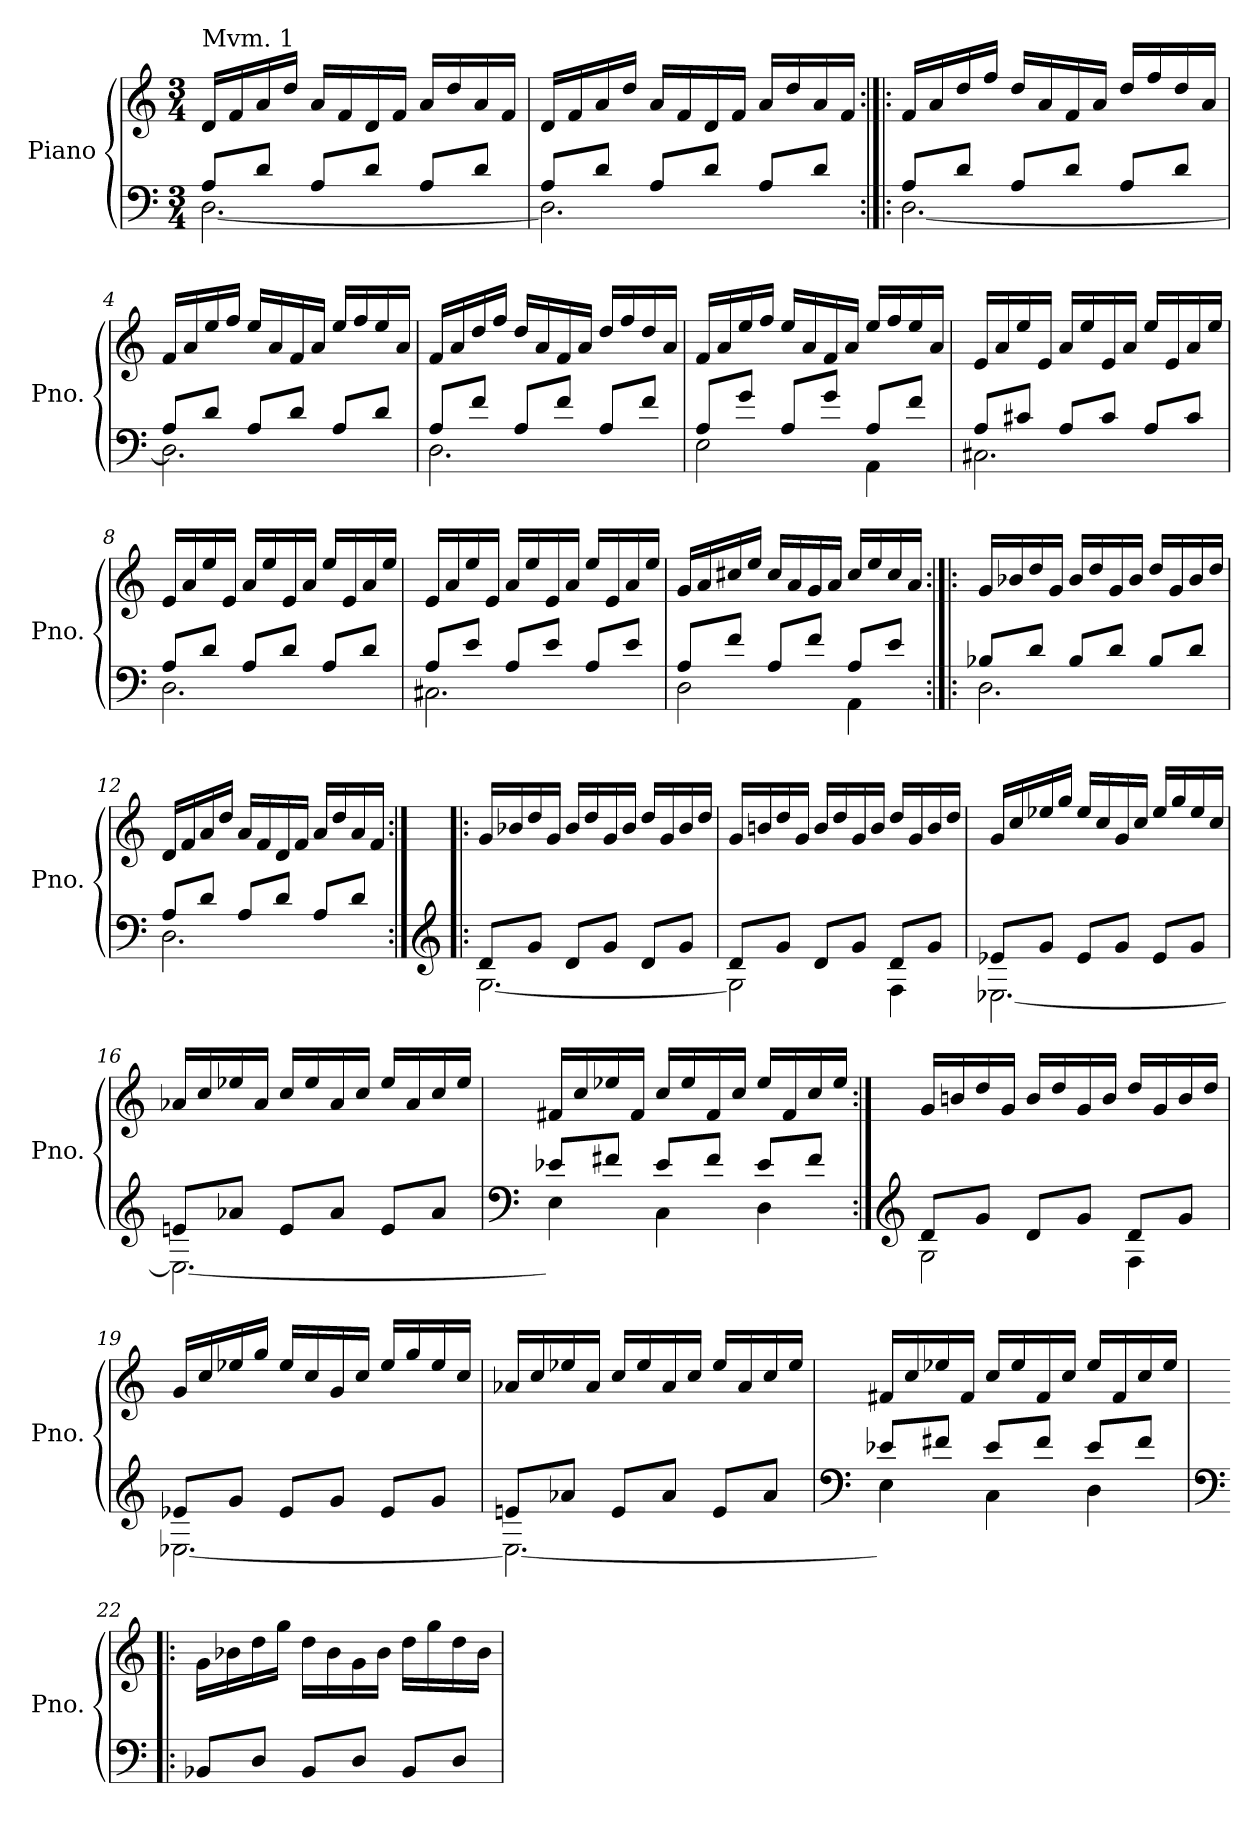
**kern	**kern
*part1	*part1
*staff2	*staff1
*I"Piano	*
*I'Pno.	*
*clefF4	*clefG2
*k[]	*k[]
*M3/4	*M3/4
*MM96	*MM96
=1	=1
*^	*
!	!	!LO:TX:a:t=Mvm. 1
8A/L	[2.D\	16d/LL
.	.	16f/
8d/J	.	16a/
.	.	16dd/JJ
8A/L	.	16a/LL
.	.	16f/
8d/J	.	16d/
.	.	16f/JJ
8A/L	.	16a/LL
.	.	16dd/
8d/J	.	16a/
.	.	16f/JJ
=2	=2	=2
8A/L	2.D\]	16d/LL
.	.	16f/
8d/J	.	16a/
.	.	16dd/JJ
8A/L	.	16a/LL
.	.	16f/
8d/J	.	16d/
.	.	16f/JJ
8A/L	.	16a/LL
.	.	16dd/
8d/J	.	16a/
.	.	16f/JJ
=3:|!|:	=3:|!|:	=3:|!|:
8A/L	[2.D\	16f/LL
.	.	16a/
8d/J	.	16dd/
.	.	16ff/JJ
8A/L	.	16dd/LL
.	.	16a/
8d/J	.	16f/
.	.	16a/JJ
8A/L	.	16dd/LL
.	.	16ff/
8d/J	.	16dd/
.	.	16a/JJ
!!LO:LB:g=z
=4	=4	=4
8A/L	2.D\]	16f/LL
.	.	16a/
8d/J	.	16ee/
.	.	16ff/JJ
8A/L	.	16ee/LL
.	.	16a/
8d/J	.	16f/
.	.	16a/JJ
8A/L	.	16ee/LL
.	.	16ff/
8d/J	.	16ee/
.	.	16a/JJ
=5	=5	=5
8A/L	2.D\	16f/LL
.	.	16a/
8f/J	.	16dd/
.	.	16ff/JJ
8A/L	.	16dd/LL
.	.	16a/
8f/J	.	16f/
.	.	16a/JJ
8A/L	.	16dd/LL
.	.	16ff/
8f/J	.	16dd/
.	.	16a/JJ
=6	=6	=6
8A/L	2E\	16f/LL
.	.	16a/
8g/J	.	16ee/
.	.	16ff/JJ
8A/L	.	16ee/LL
.	.	16a/
8g/J	.	16f/
.	.	16a/JJ
8A/L	4AA\	16ee/LL
.	.	16ff/
8f/J	.	16ee/
.	.	16a/JJ
!!LO:LB:g=z
=7	=7	=7
8A/L	2.C#X\	16e/LL
.	.	16a/
8c#X/J	.	16ee/
.	.	16e/JJ
8A/L	.	16a/LL
.	.	16ee/
8c#/J	.	16e/
.	.	16a/JJ
8A/L	.	16ee/LL
.	.	16e/
8c#/J	.	16a/
.	.	16ee/JJ
=8	=8	=8
8A/L	2.D\	16e/LL
.	.	16a/
8d/J	.	16ee/
.	.	16e/JJ
8A/L	.	16a/LL
.	.	16ee/
8d/J	.	16e/
.	.	16a/JJ
8A/L	.	16ee/LL
.	.	16e/
8d/J	.	16a/
.	.	16ee/JJ
=9	=9	=9
8A/L	2.C#X\	16e/LL
.	.	16a/
8e/J	.	16ee/
.	.	16e/JJ
8A/L	.	16a/LL
.	.	16ee/
8e/J	.	16e/
.	.	16a/JJ
8A/L	.	16ee/LL
.	.	16e/
8e/J	.	16a/
.	.	16ee/JJ
!!LO:LB:g=z
=10	=10	=10
8A/L	2D\	16g/LL
.	.	16a/
8f/J	.	16cc#X/
.	.	16ee/JJ
8A/L	.	16cc#/LL
.	.	16a/
8f/J	.	16g/
.	.	16a/JJ
8A/L	4AA\	16cc#/LL
.	.	16ee/
8e/J	.	16cc#/
.	.	16a/JJ
=11:|!|:	=11:|!|:	=11:|!|:
8B-X/L	2.D\	16g/LL
.	.	16b-X/
8d/J	.	16dd/
.	.	16g/JJ
8B-/L	.	16b-/LL
.	.	16dd/
8d/J	.	16g/
.	.	16b-/JJ
8B-/L	.	16dd/LL
.	.	16g/
8d/J	.	16b-/
.	.	16dd/JJ
=12	=12	=12
8A/L	2.D\	16d/LL
.	.	16f/
8d/J	.	16a/
.	.	16dd/JJ
8A/L	.	16a/LL
.	.	16f/
8d/J	.	16d/
.	.	16f/JJ
8A/L	.	16a/LL
.	.	16dd/
8d/J	.	16a/
.	.	16f/JJ
!!LO:LB:g=z
=13:|!|:	=13:|!|:	=13:|!|:
*clefG2	*	*
8d/L	[2.G\	16g/LL
.	.	16b-X/
8g/J	.	16dd/
.	.	16g/JJ
8d/L	.	16b-/LL
.	.	16dd/
8g/J	.	16g/
.	.	16b-/JJ
8d/L	.	16dd/LL
.	.	16g/
8g/J	.	16b-/
.	.	16dd/JJ
=14	=14	=14
8d/L	2G\]	16g/LL
.	.	16bn/
8g/J	.	16dd/
.	.	16g/JJ
8d/L	.	16b/LL
.	.	16dd/
8g/J	.	16g/
.	.	16b/JJ
8d/L	4F\	16dd/LL
.	.	16g/
8g/J	.	16b/
.	.	16dd/JJ
=15	=15	=15
8e-X/L	[2.E-X\	16g/LL
.	.	16cc/
8g/J	.	16ee-X/
.	.	16gg/JJ
8e-/L	.	16ee-/LL
.	.	16cc/
8g/J	.	16g/
.	.	16cc/JJ
8e-/L	.	16ee-/LL
.	.	16gg/
8g/J	.	16ee-/
.	.	16cc/JJ
!!LO:PB:g=z
=16	=16	=16
8en/L	2.E-\_	16a-X/LL
.	.	16cc/
8a-X/J	.	16ee-X/
.	.	16a-/JJ
8e/L	.	16cc/LL
.	.	16ee-/
8a-/J	.	16a-/
.	.	16cc/JJ
8e/L	.	16ee-/LL
.	.	16a-/
8a-/J	.	16cc/
.	.	16ee-/JJ
=17	=17	=17
*clefF4	*	*
8e-X/L	4E-\]	16f#X/LL
.	.	16cc/
8f#X/J	.	16ee-X/
.	.	16f#/JJ
8e-/L	4C\	16cc/LL
.	.	16ee-/
8f#/J	.	16f#/
.	.	16cc/JJ
8e-/L	4D\	16ee-/LL
.	.	16f#/
8f#/J	.	16cc/
.	.	16ee-/JJ
=18:|!	=18:|!	=18:|!
*clefG2	*	*
8d/L	2G\	16g/LL
.	.	16bn/
8g/J	.	16dd/
.	.	16g/JJ
8d/L	.	16b/LL
.	.	16dd/
8g/J	.	16g/
.	.	16b/JJ
8d/L	4F\	16dd/LL
.	.	16g/
8g/J	.	16b/
.	.	16dd/JJ
!!LO:LB:g=z
=19	=19	=19
8e-X/L	[2.E-X\	16g/LL
.	.	16cc/
8g/J	.	16ee-X/
.	.	16gg/JJ
8e-/L	.	16ee-/LL
.	.	16cc/
8g/J	.	16g/
.	.	16cc/JJ
8e-/L	.	16ee-/LL
.	.	16gg/
8g/J	.	16ee-/
.	.	16cc/JJ
=20	=20	=20
8en/L	2.E-\_	16a-X/LL
.	.	16cc/
8a-X/J	.	16ee-X/
.	.	16a-/JJ
8e/L	.	16cc/LL
.	.	16ee-/
8a-/J	.	16a-/
.	.	16cc/JJ
8e/L	.	16ee-/LL
.	.	16a-/
8a-/J	.	16cc/
.	.	16ee-/JJ
=21	=21	=21
*clefF4	*	*
8e-X/L	4E-\]	16f#X/LL
.	.	16cc/
8f#X/J	.	16ee-X/
.	.	16f#/JJ
8e-/L	4C\	16cc/LL
.	.	16ee-/
8f#/J	.	16f#/
.	.	16cc/JJ
8e-/L	4D\	16ee-/LL
.	.	16f#/
8f#/J	.	16cc/
.	.	16ee-/JJ
*v	*v	*
!!LO:LB:g=z
=22!|:	=22!|:
*clefF4	*
8BB-X/L	16g\LL
.	16b-X\
8D/J	16dd\
.	16gg\JJ
8BB-/L	16dd\LL
.	16b-\
8D/J	16g\
.	16b-\JJ
8BB-/L	16dd\LL
.	16gg\
8D/J	16dd\
.	16b-\JJ
=	=
*-	*-
